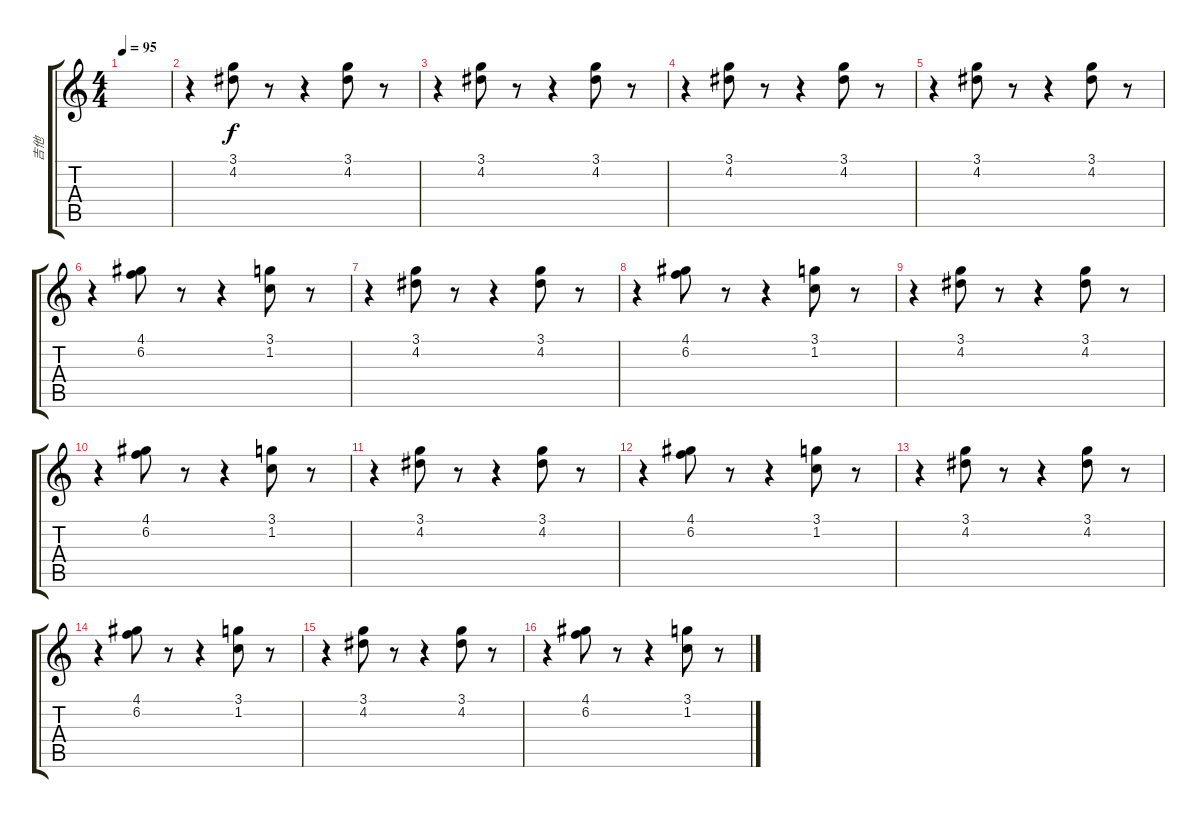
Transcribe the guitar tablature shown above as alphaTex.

\track ("吉他" "吉他") {instrument acousticguitarsteel}
\staff {score tabs}
\tuning (E4 B3 G3 D3 A2 E2) {hide}
\ts (4 4)
\tempo 95
\clef g2
\ks c
|
r.4 (3.1 4.2).8 r.8 r.4 (3.1 4.2).8 r.8 |
r.4 (3.1 4.2).8 r.8 r.4 (3.1 4.2).8 r.8 |
r.4 (3.1 4.2).8 r.8 r.4 (3.1 4.2).8 r.8 |
r.4 (3.1 4.2).8 r.8 r.4 (3.1 4.2).8 r.8 |
r.4 (4.1 6.2).8 r.8 r.4 (3.1 1.2).8 r.8 |
r.4 (3.1 4.2).8 r.8 r.4 (3.1 4.2).8 r.8 |
r.4 (4.1 6.2).8 r.8 r.4 (3.1 1.2).8 r.8 |
r.4 (3.1 4.2).8 r.8 r.4 (3.1 4.2).8 r.8 |
r.4 (4.1 6.2).8 r.8 r.4 (3.1 1.2).8 r.8 |
r.4 (3.1 4.2).8 r.8 r.4 (3.1 4.2).8 r.8 |
r.4 (4.1 6.2).8 r.8 r.4 (3.1 1.2).8 r.8 |
r.4 (3.1 4.2).8 r.8 r.4 (3.1 4.2).8 r.8 |
r.4 (4.1 6.2).8 r.8 r.4 (3.1 1.2).8 r.8 |
r.4 (3.1 4.2).8 r.8 r.4 (3.1 4.2).8 r.8 |
r.4 (4.1 6.2).8 r.8 r.4 (3.1 1.2).8 r.8
